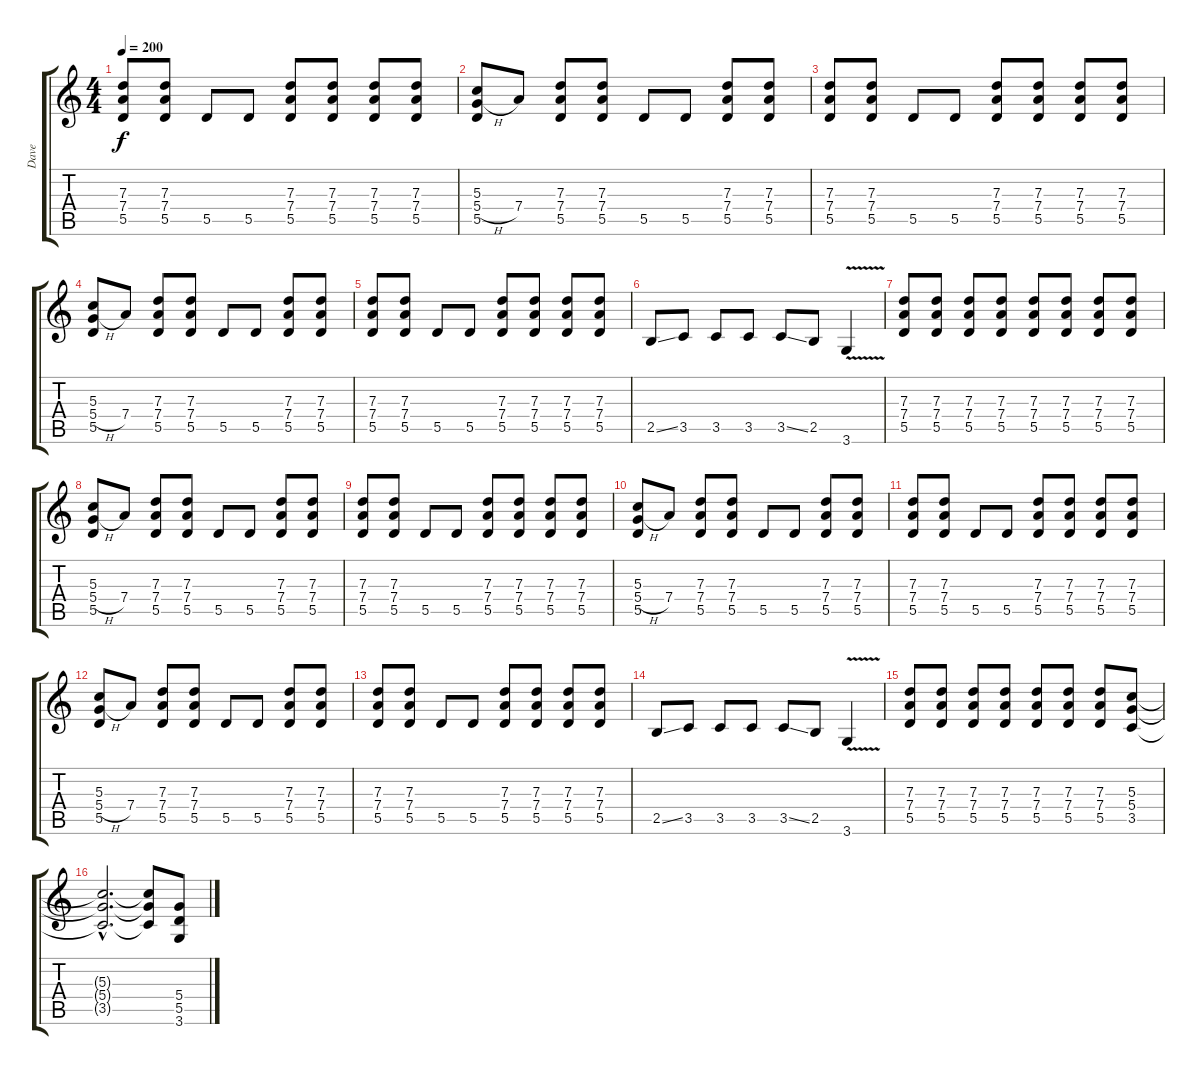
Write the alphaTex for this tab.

\track ("Dave" "Dave") {instrument distortionguitar}
\staff {score tabs}
\tuning (E4 B3 G3 D3 A2 E2) {hide}
\ts (4 4)
\tempo 200
\clef g2
\ks c
(7.3 7.4 5.5).8{dy f} (7.3 7.4 5.5).8 5.5.8 5.5.8 (7.3 7.4 5.5).8 (7.3 7.4 5.5).8 (7.3 7.4 5.5).8 (7.3 7.4 5.5).8 |
(5.3 5.4{h} 5.5).8 7.4.8 (7.3 7.4 5.5).8 (7.3 7.4 5.5).8 5.5.8 5.5.8 (7.3 7.4 5.5).8 (7.3 7.4 5.5).8 |
(7.3 7.4 5.5).8 (7.3 7.4 5.5).8 5.5.8 5.5.8 (7.3 7.4 5.5).8 (7.3 7.4 5.5).8 (7.3 7.4 5.5).8 (7.3 7.4 5.5).8 |
(5.3 5.4{h} 5.5).8 7.4.8 (7.3 7.4 5.5).8 (7.3 7.4 5.5).8 5.5.8 5.5.8 (7.3 7.4 5.5).8 (7.3 7.4 5.5).8 |
(7.3 7.4 5.5).8 (7.3 7.4 5.5).8 5.5.8 5.5.8 (7.3 7.4 5.5).8 (7.3 7.4 5.5).8 (7.3 7.4 5.5).8 (7.3 7.4 5.5).8 |
2.5{ss}.8 3.5.8 3.5.8 3.5.8 3.5{ss}.8 2.5.8 3.6{v}.4 |
(7.3 7.4 5.5).8 (7.3 7.4 5.5).8 (7.3 7.4 5.5).8 (7.3 7.4 5.5).8 (7.3 7.4 5.5).8 (7.3 7.4 5.5).8 (7.3 7.4 5.5).8 (7.3 7.4 5.5).8 |
(5.3 5.4{h} 5.5).8 7.4.8 (7.3 7.4 5.5).8 (7.3 7.4 5.5).8 5.5.8 5.5.8 (7.3 7.4 5.5).8 (7.3 7.4 5.5).8 |
(7.3 7.4 5.5).8 (7.3 7.4 5.5).8 5.5.8 5.5.8 (7.3 7.4 5.5).8 (7.3 7.4 5.5).8 (7.3 7.4 5.5).8 (7.3 7.4 5.5).8 |
(5.3 5.4{h} 5.5).8 7.4.8 (7.3 7.4 5.5).8 (7.3 7.4 5.5).8 5.5.8 5.5.8 (7.3 7.4 5.5).8 (7.3 7.4 5.5).8 |
(7.3 7.4 5.5).8 (7.3 7.4 5.5).8 5.5.8 5.5.8 (7.3 7.4 5.5).8 (7.3 7.4 5.5).8 (7.3 7.4 5.5).8 (7.3 7.4 5.5).8 |
(5.3 5.4{h} 5.5).8 7.4.8 (7.3 7.4 5.5).8 (7.3 7.4 5.5).8 5.5.8 5.5.8 (7.3 7.4 5.5).8 (7.3 7.4 5.5).8 |
(7.3 7.4 5.5).8 (7.3 7.4 5.5).8 5.5.8 5.5.8 (7.3 7.4 5.5).8 (7.3 7.4 5.5).8 (7.3 7.4 5.5).8 (7.3 7.4 5.5).8 |
2.5{ss}.8 3.5.8 3.5.8 3.5.8 3.5{ss}.8 2.5.8 3.6{v}.4 |
(7.3 7.4 5.5).8 (7.3 7.4 5.5).8 (7.3 7.4 5.5).8 (7.3 7.4 5.5).8 (7.3 7.4 5.5).8 (7.3 7.4 5.5).8 (7.3 7.4 5.5).8 (5.3 5.4 3.5).8 |
(5.3{hac t} 5.4{hac t} 3.5{hac t}).2{d} (5.3{t} 5.4{t} 3.5{t}).8 (5.4 5.5 3.6).8
